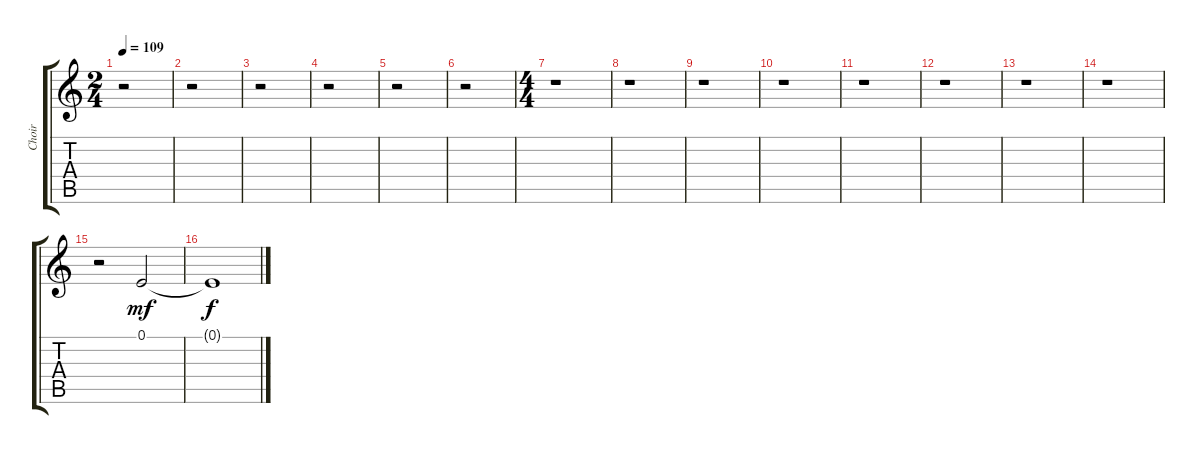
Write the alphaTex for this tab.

\track ("Choir" "Choir") {instrument choiraahs}
\staff {score tabs}
\tuning (E4 B3 G3 D3 A2 E2) {hide}
\ts (2 4)
\tempo 109
\clef g2
\ks c
r.2{dy f} |
r.2 |
r.2 |
r.2 |
r.2 |
r.2 |
\ts (4 4)
r.1 |
r.1 |
r.1 |
r.1 |
r.1 |
r.1 |
r.1 |
r.1 |
r.2 0.1.2{dy mf} |
0.1{t}.1{dy f}
